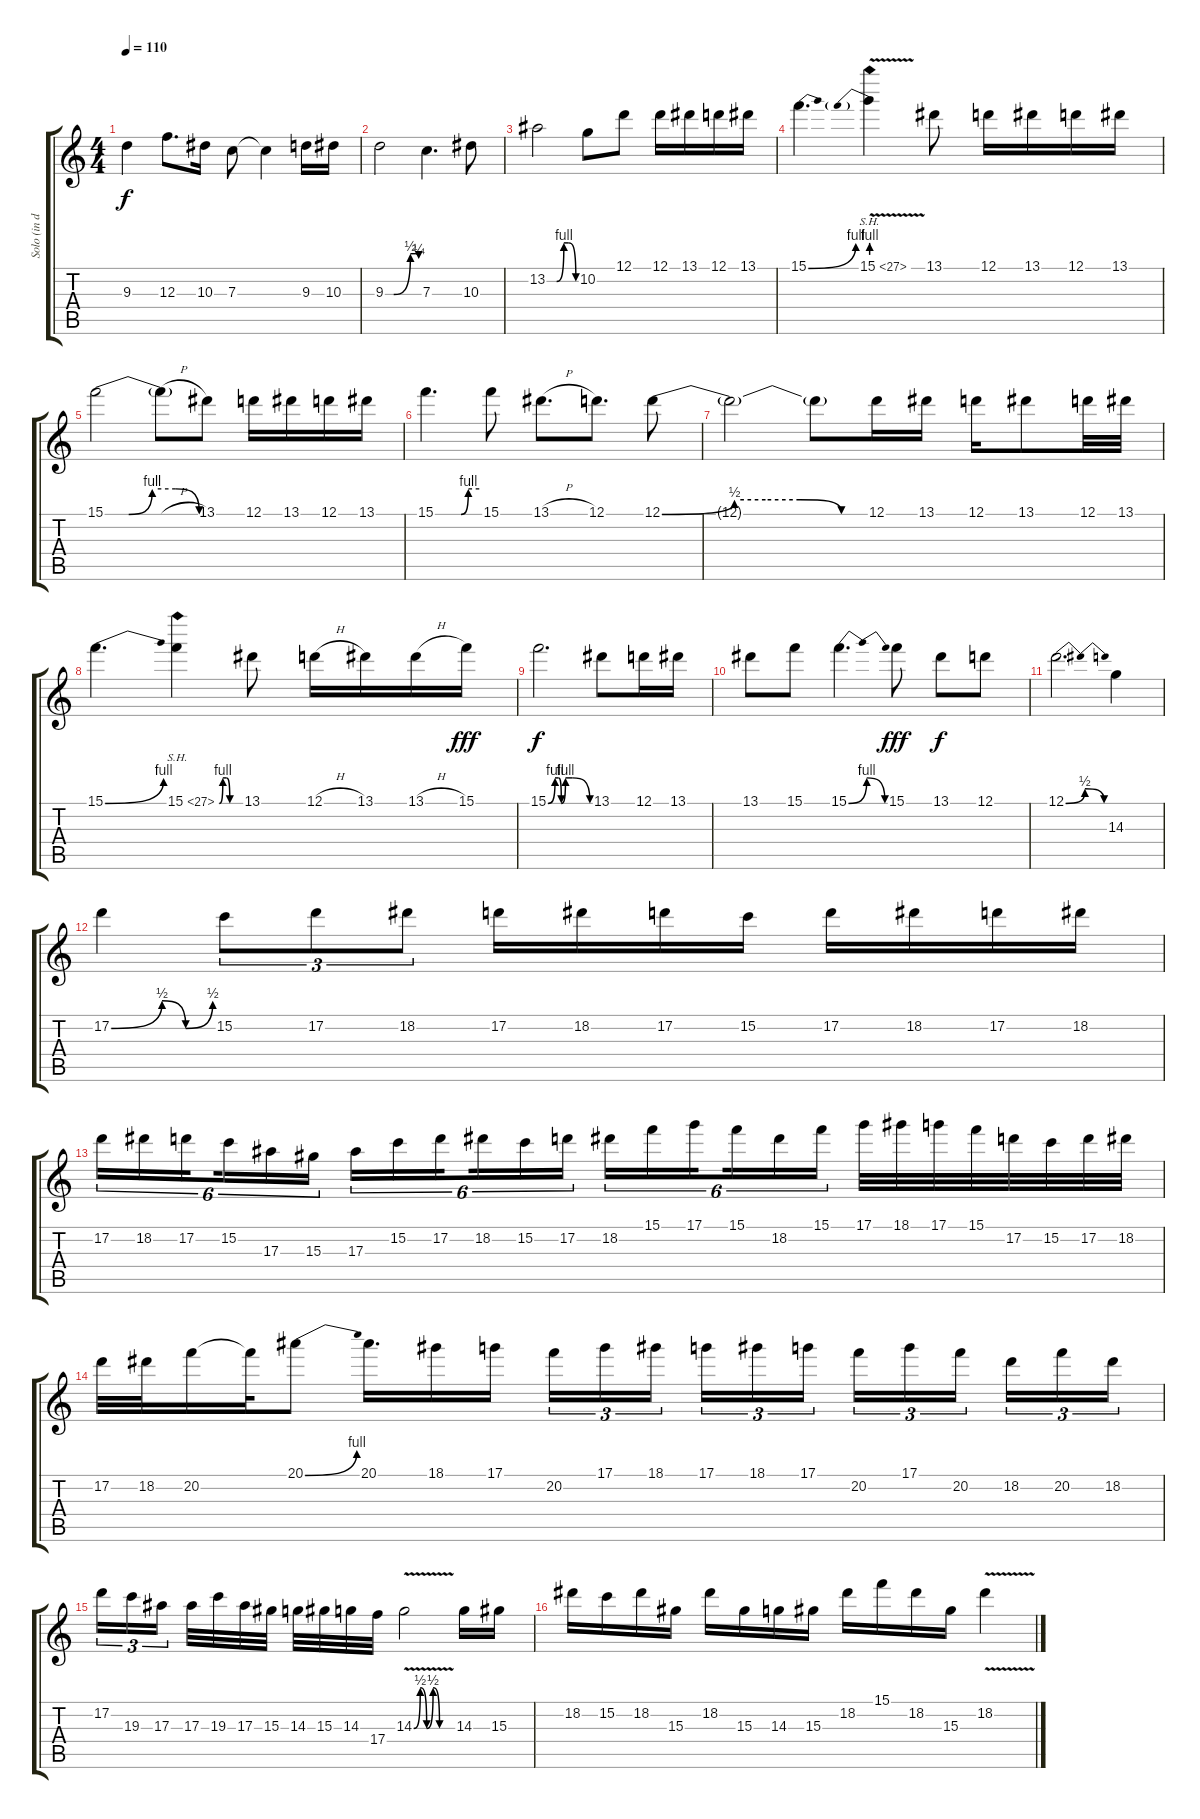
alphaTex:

\track ("Solo (in drop C)" "Solo (in d") {instrument distortionguitar}
\staff {score tabs}
\tuning (D4 A3 F3 C3 G2 C2) {hide}
\ts (4 4)
\tempo 110
\clef g2
\ks c
9.3.4{dy f} 12.3.8{d} 10.3.16 7.3.8 7.3{t}.4 9.3.16 10.3.16 |
9.3{be (custom 0 0 15 0 45 2 55 2 60 1)}.2 7.3.4{d} 10.3.8 |
13.2{be (custom 0 0 15 0 20 0 35 4 45 4 60 0)}.2 10.2.8 12.1.8 12.1.16 13.1.16 12.1.16 13.1.16 |
15.1{be (bend 0 0 60 4)}.4{d} 15.1{be (prebend 0 4 60 4) sh 12 v}.4 13.1.8 12.1.16 13.1.16 12.1.16 13.1.16 |
15.1{be (custom 0 0 15 0 30 4 45 4 60 0)}.2 15.1{h t}.8 13.1.8 12.1.16 13.1.16 12.1.16 13.1.16 |
15.1{be (custom 0 0 35 0 45 4 60 4)}.4{d} 15.1.8 13.1{h}.8{d} 12.1.8{d} 12.1{be (custom 0 0 21 2 30 2 40 2 52 0 60 0)}.8 |
12.1{t}.2 12.1{t}.8 12.1.16 13.1.16 12.1.16 13.1.8 12.1.32 13.1.32 |
15.1{be (bend 0 0 60 4)}.4{d} 15.1{be (custom 0 0 10 4 20 4 30 0 60 0) sh 12}.4 13.1.8 12.1{h}.16 13.1.16 13.1{h}.16 15.1.16{dy fff} |
15.1{be (custom 0 0 10 4 15 4 19 0 25 4 35 4 60 0)}.2{d dy f} 13.1.8 12.1.16 13.1.16 |
13.1.8 15.1.8 15.1{be (bendrelease 0 0 15 4 45 4 60 0)}.4{d} 15.1.8{dy fff} 13.1.8{dy f} 12.1.8 |
12.1{be (bendrelease 0 0 30 2 30 2 60 0)}.2{d} 14.3.4 |
17.2{be (custom 0 0 30 2 44 0 60 2)}.4 15.2.8{tu (3 2)} 17.2.8{tu (3 2)} 18.2.8{tu (3 2)} 17.2.16 18.2.16 17.2.16 15.2.16 17.2.16 18.2.16 17.2.16 18.2.16 |
17.2.16{tu (6 4)} 18.2.16{tu (6 4)} 17.2.16{tu (6 4) beam splitsecondary} 15.2.16{tu (6 4)} 17.3.16{tu (6 4)} 15.3.16{tu (6 4)} 17.3.16{tu (6 4)} 15.2.16{tu (6 4)} 17.2.16{tu (6 4) beam splitsecondary} 18.2.16{tu (6 4)} 15.2.16{tu (6 4)} 17.2.16{tu (6 4)} 18.2.16{tu (6 4)} 15.1.16{tu (6 4)} 17.1.16{tu (6 4) beam splitsecondary} 15.1.16{tu (6 4)} 18.2.16{tu (6 4)} 15.1.16{tu (6 4)} 17.1.32 18.1.32 17.1.32 15.1.32 17.2.32 15.2.32 17.2.32 18.2.32 |
17.2.32 18.2.32 20.2.16 20.2{t}.32 20.1{be (bend 0 0 60 4)}.8 20.1.16{d} 18.1.16 17.1.16 20.2.16{tu (3 2)} 17.1.16{tu (3 2)} 18.1.16{tu (3 2) beam splitsecondary} 17.1.16{tu (3 2)} 18.1.16{tu (3 2)} 17.1.16{tu (3 2)} 20.2.16{tu (3 2)} 17.1.16{tu (3 2)} 20.2.16{tu (3 2) beam splitsecondary} 18.2.16{tu (3 2)} 20.2.16{tu (3 2)} 18.2.16{tu (3 2)} |
17.2.16{tu (3 2)} 19.3.16{tu (3 2)} 17.3.16{tu (3 2) beam splitsecondary} 17.3.32 19.3.32 17.3.32 15.3.32 14.3.32 15.3.32 14.3.32 17.4.32 14.3{be (custom 0 0 10 2 20 0 30 2 40 0 60 0) v}.2 14.3.16 15.3.16 |
18.2.16 15.2.16 18.2.16 15.3.16 18.2.16 15.3.16 14.3.16 15.3.16 18.2.16 15.1.16 18.2.16 15.3.16 18.2{v}.4
